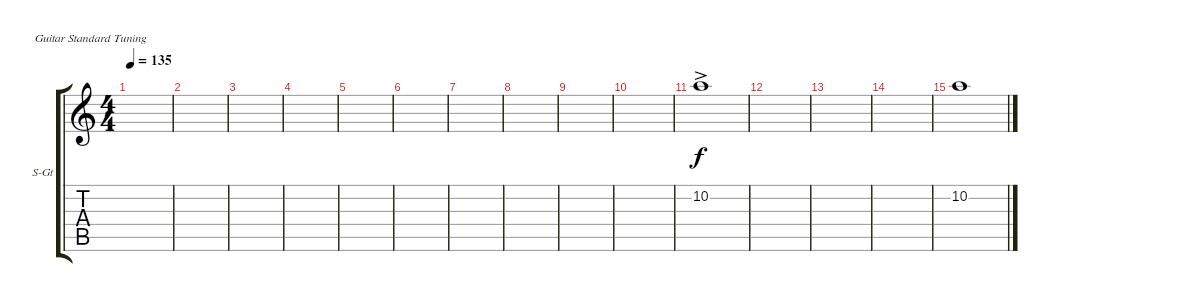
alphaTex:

\defaultSystemsLayout 4
\bracketExtendMode groupsimilarinstruments
\firstSystemTrackNameOrientation horizontal
\otherSystemsTrackNameOrientation horizontal
\track ("Steel Guitar" "S-Gt") {instrument acousticguitarsteel}
\staff {score tabs}
\tuning (E4 B3 G3 D3 A2 E2)
\ts (4 4)
\tempo 135
\clef g2
\scale
0.333333
\ks c
|
\scale
0.333333 |
\scale
0.333333 |
\scale
0.333333 |
\scale
0.333333 |
\scale
0.333333 |
\scale
0.333333 |
\scale
0.333333 |
\scale
0.333333 |
\scale
0.333333 |
\scale
0.333333 10.2{ac}.1 |
\scale
0.333333 |
\scale
0.333333 |
\scale
0.333333 |
\scale
0.333333 10.2.1 |
\scale
0.333333
